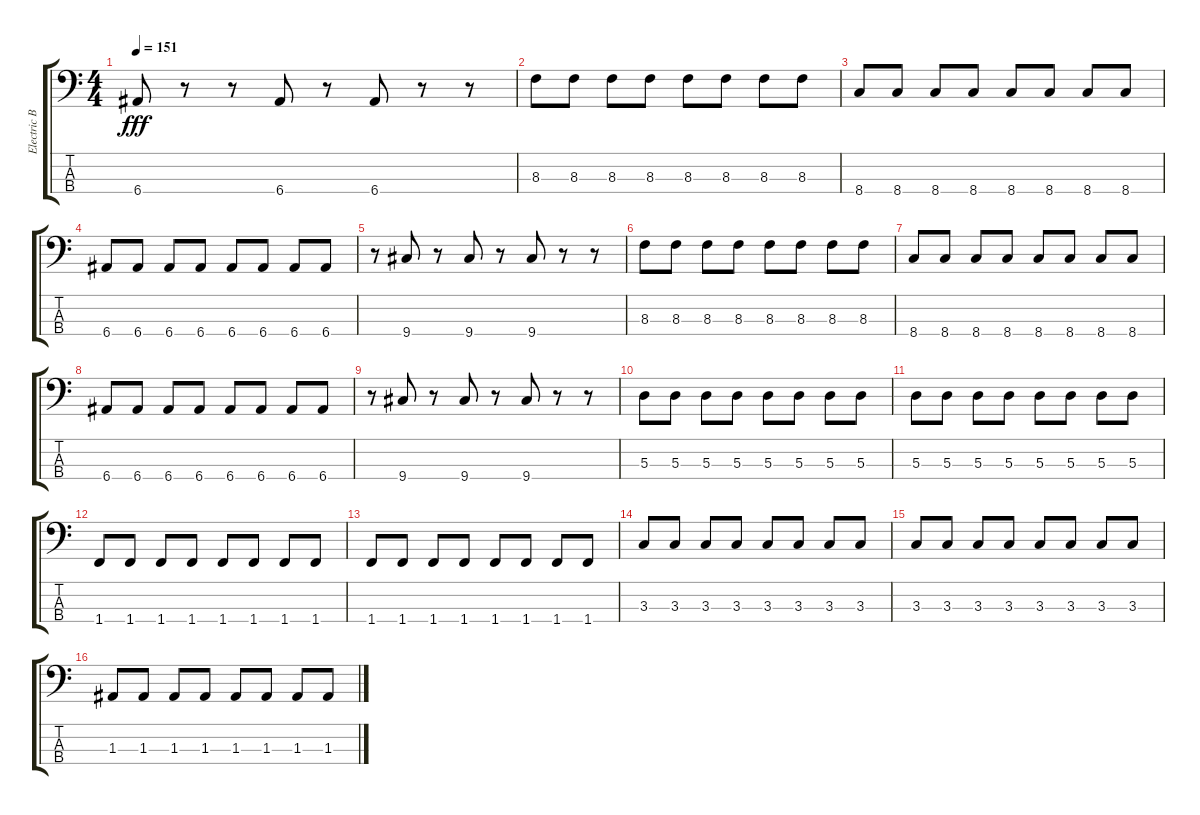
\track ("Electric Bass Guitar" "Electric B") {instrument electricbassfinger}
\staff {score tabs}
\tuning (G2 D2 A1 E1) {hide}
\ts (4 4)
\tempo 151
\clef f4
\ks c
6.4{t}.8{dy fff} r.8 r.8 6.4.8 r.8 6.4.8 r.8 r.8 |
8.3.8 8.3.8 8.3.8 8.3.8 8.3.8 8.3.8 8.3.8 8.3.8 |
8.4.8 8.4.8 8.4.8 8.4.8 8.4.8 8.4.8 8.4.8 8.4.8 |
6.4.8 6.4.8 6.4.8 6.4.8 6.4.8 6.4.8 6.4.8 6.4.8 |
r.8 9.4.8 r.8 9.4.8 r.8 9.4.8 r.8 r.8 |
8.3.8 8.3.8 8.3.8 8.3.8 8.3.8 8.3.8 8.3.8 8.3.8 |
8.4.8 8.4.8 8.4.8 8.4.8 8.4.8 8.4.8 8.4.8 8.4.8 |
6.4.8 6.4.8 6.4.8 6.4.8 6.4.8 6.4.8 6.4.8 6.4.8 |
r.8 9.4.8 r.8 9.4.8 r.8 9.4.8 r.8 r.8 |
5.3.8 5.3.8 5.3.8 5.3.8 5.3.8 5.3.8 5.3.8 5.3.8 |
5.3.8 5.3.8 5.3.8 5.3.8 5.3.8 5.3.8 5.3.8 5.3.8 |
1.4.8 1.4.8 1.4.8 1.4.8 1.4.8 1.4.8 1.4.8 1.4.8 |
1.4.8 1.4.8 1.4.8 1.4.8 1.4.8 1.4.8 1.4.8 1.4.8 |
3.3.8 3.3.8 3.3.8 3.3.8 3.3.8 3.3.8 3.3.8 3.3.8 |
3.3.8 3.3.8 3.3.8 3.3.8 3.3.8 3.3.8 3.3.8 3.3.8 |
1.3.8 1.3.8 1.3.8 1.3.8 1.3.8 1.3.8 1.3.8 1.3.8
